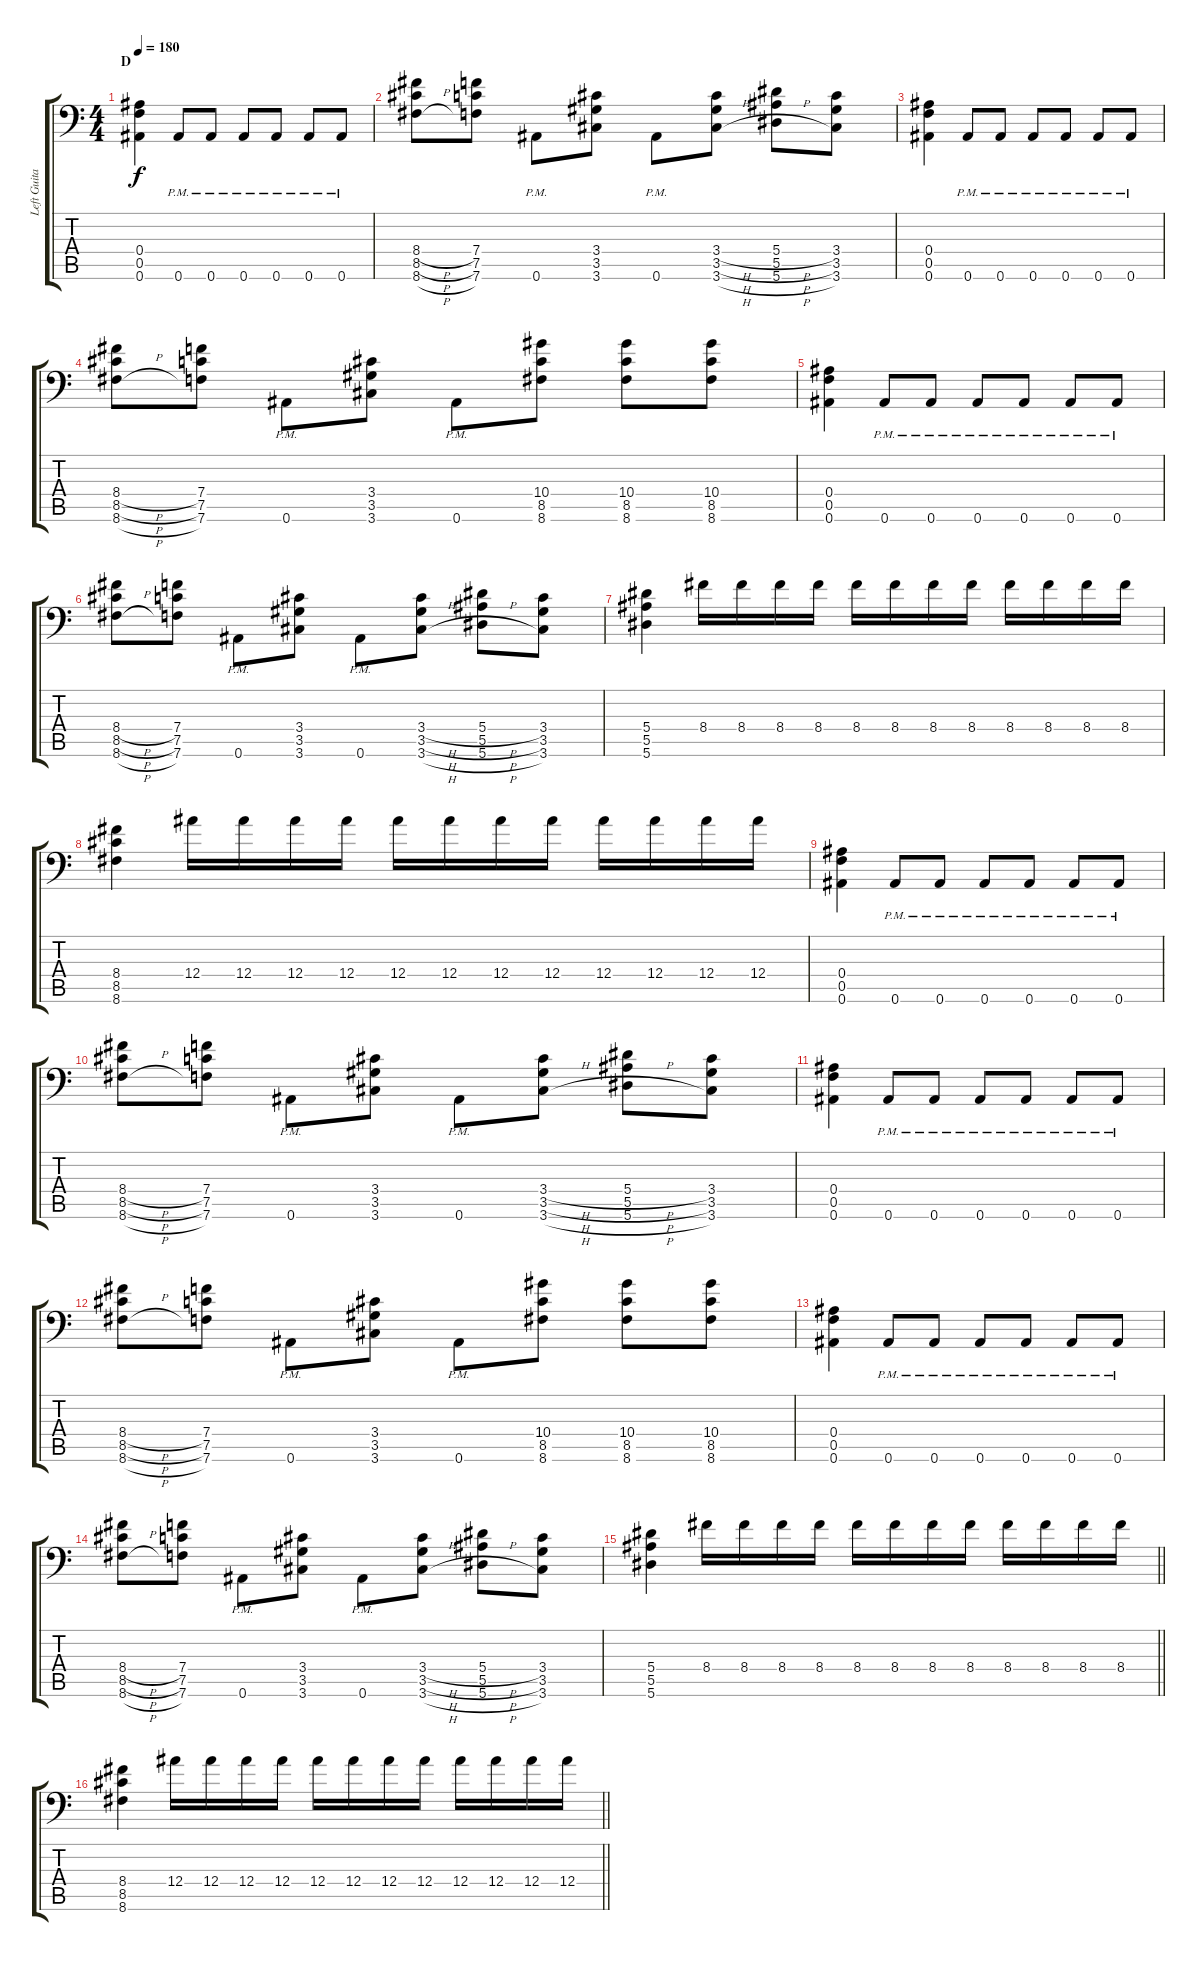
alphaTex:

\track ("Left Guitar: Michael Bujaki" "Left Guita") {instrument overdrivenguitar}
\staff {score tabs}
\tuning (C4 G3 Eb3 Bb2 F2 Bb1) {hide}
\ts (4 4)
\section ("" "D")
\tempo 180
\clef f4
\ks c
(0.4 0.5 0.6).4{dy f} 0.6{pm}.8 0.6{pm}.8 0.6{pm}.8 0.6{pm}.8 0.6{pm}.8 0.6{pm}.8 |
(8.4{h} 8.5{h} 8.6{h}).8 (7.4 7.5 7.6).8 0.6{pm}.8 (3.4 3.5 3.6).8 0.6{pm}.8 (3.4{h} 3.5{h} 3.6{h}).8 (5.4{h} 5.5{h} 5.6{h}).8 (3.4 3.5 3.6).8 |
(0.4 0.5 0.6).4 0.6{pm}.8 0.6{pm}.8 0.6{pm}.8 0.6{pm}.8 0.6{pm}.8 0.6{pm}.8 |
(8.4{h} 8.5{h} 8.6{h}).8 (7.4 7.5 7.6).8 0.6{pm}.8 (3.4 3.5 3.6).8 0.6{pm}.8 (10.4 8.5 8.6).8 (10.4 8.5 8.6).8 (10.4 8.5 8.6).8 |
(0.4 0.5 0.6).4 0.6{pm}.8 0.6{pm}.8 0.6{pm}.8 0.6{pm}.8 0.6{pm}.8 0.6{pm}.8 |
(8.4{h} 8.5{h} 8.6{h}).8 (7.4 7.5 7.6).8 0.6{pm}.8 (3.4 3.5 3.6).8 0.6{pm}.8 (3.4{h} 3.5{h} 3.6{h}).8 (5.4{h} 5.5{h} 5.6{h}).8 (3.4 3.5 3.6).8 |
(5.4 5.5 5.6).4 8.4.16 8.4.16 8.4.16 8.4.16 8.4.16 8.4.16 8.4.16 8.4.16 8.4.16 8.4.16 8.4.16 8.4.16 |
(8.4 8.5 8.6).4 12.4.16 12.4.16 12.4.16 12.4.16 12.4.16 12.4.16 12.4.16 12.4.16 12.4.16 12.4.16 12.4.16 12.4.16 |
(0.4 0.5 0.6).4 0.6{pm}.8 0.6{pm}.8 0.6{pm}.8 0.6{pm}.8 0.6{pm}.8 0.6{pm}.8 |
(8.4{h} 8.5{h} 8.6{h}).8 (7.4 7.5 7.6).8 0.6{pm}.8 (3.4 3.5 3.6).8 0.6{pm}.8 (3.4{h} 3.5{h} 3.6{h}).8 (5.4{h} 5.5{h} 5.6{h}).8 (3.4 3.5 3.6).8 |
(0.4 0.5 0.6).4 0.6{pm}.8 0.6{pm}.8 0.6{pm}.8 0.6{pm}.8 0.6{pm}.8 0.6{pm}.8 |
(8.4{h} 8.5{h} 8.6{h}).8 (7.4 7.5 7.6).8 0.6{pm}.8 (3.4 3.5 3.6).8 0.6{pm}.8 (10.4 8.5 8.6).8 (10.4 8.5 8.6).8 (10.4 8.5 8.6).8 |
(0.4 0.5 0.6).4 0.6{pm}.8 0.6{pm}.8 0.6{pm}.8 0.6{pm}.8 0.6{pm}.8 0.6{pm}.8 |
(8.4{h} 8.5{h} 8.6{h}).8 (7.4 7.5 7.6).8 0.6{pm}.8 (3.4 3.5 3.6).8 0.6{pm}.8 (3.4{h} 3.5{h} 3.6{h}).8 (5.4{h} 5.5{h} 5.6{h}).8 (3.4 3.5 3.6).8 |
\barLineRight lightlight
(5.4 5.5 5.6).4 8.4.16 8.4.16 8.4.16 8.4.16 8.4.16 8.4.16 8.4.16 8.4.16 8.4.16 8.4.16 8.4.16 8.4.16 |
\barLineRight lightlight
(8.4 8.5 8.6).4 12.4.16 12.4.16 12.4.16 12.4.16 12.4.16 12.4.16 12.4.16 12.4.16 12.4.16 12.4.16 12.4.16 12.4.16
